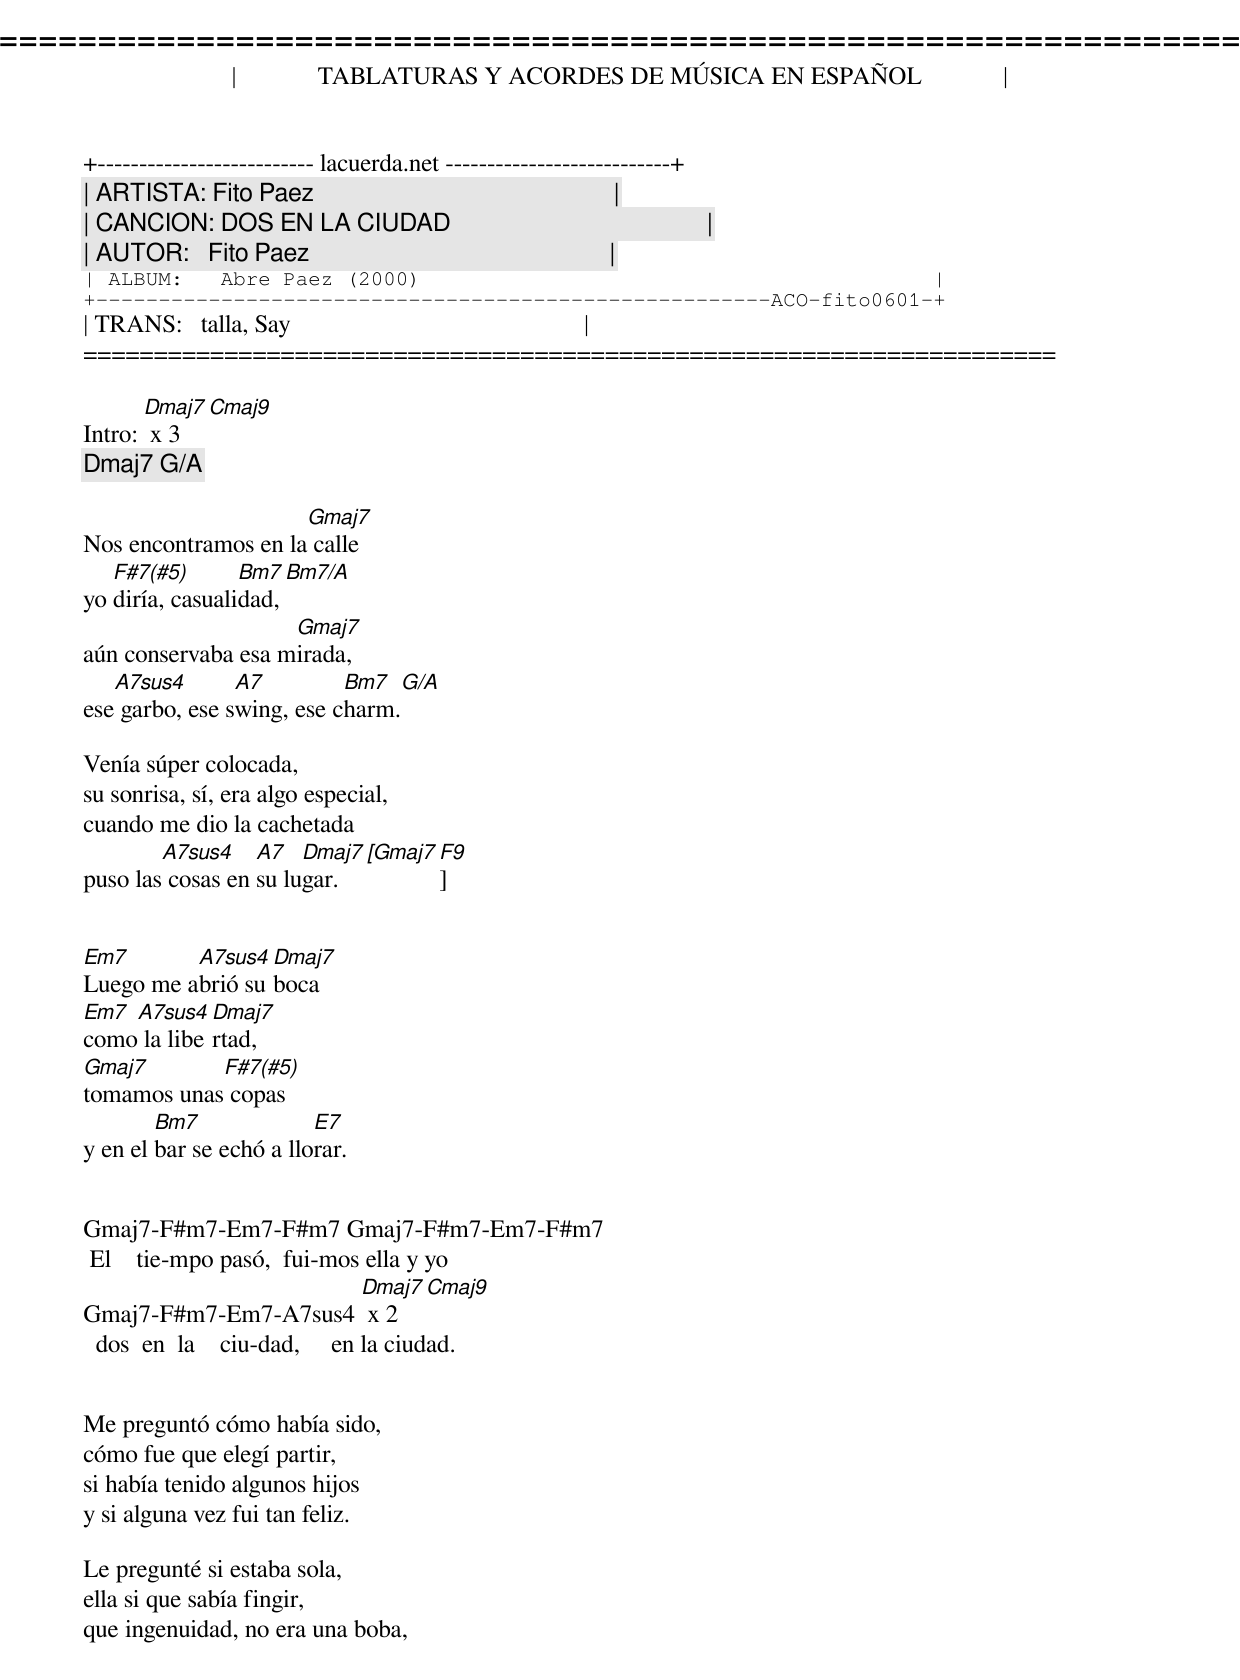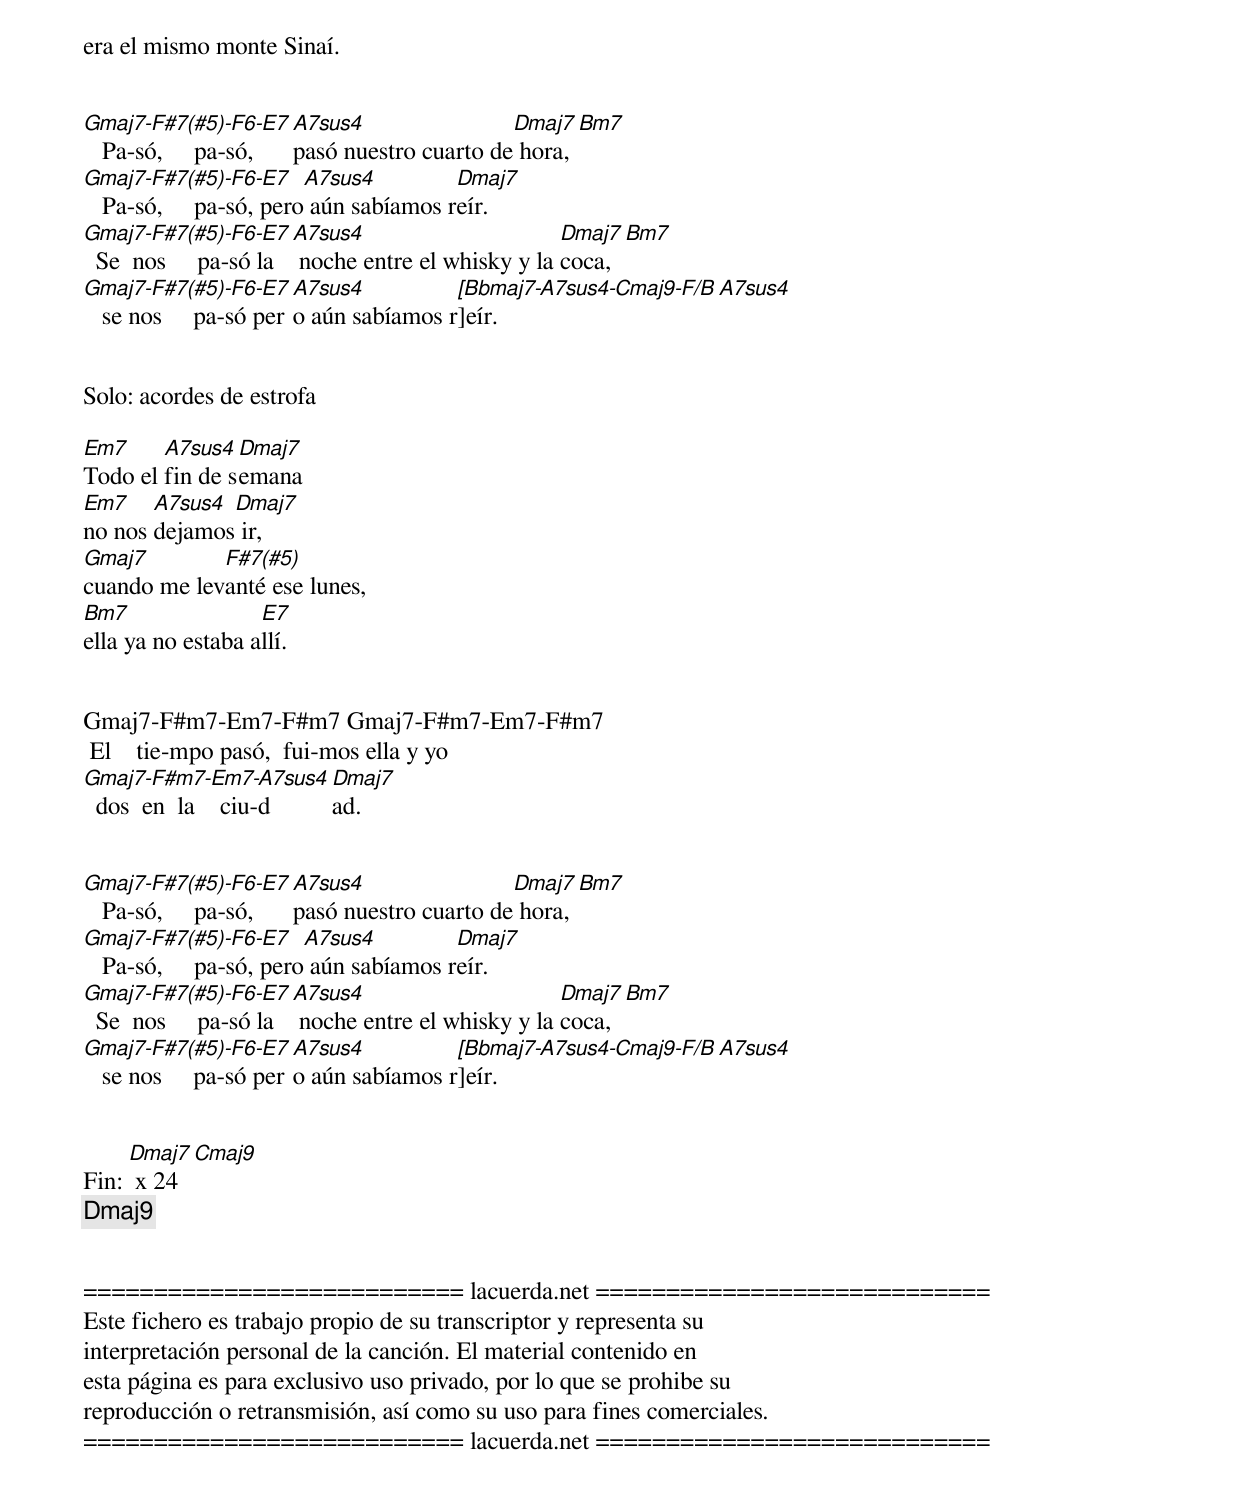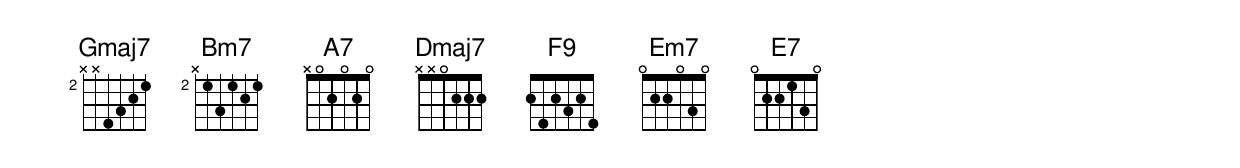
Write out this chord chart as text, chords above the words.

=====================================================================
|             TABLATURAS Y ACORDES DE MÚSICA EN ESPAÑOL             |
+-------------------------- lacuerda.net ---------------------------+
| ARTISTA: Fito Paez                                                |
| CANCION: DOS EN LA CIUDAD                                         |
| AUTOR:   Fito Paez                                                |
| ALBUM:   Abre Paez (2000)                                         |
+------------------------------------------------------ACO-fito0601-+
| TRANS:   talla, Say                                               |
=====================================================================

Intro: [Dmaj7 Cmaj9] x 3
       [Dmaj7 G/A]

                     Gmaj7
Nos encontramos en la calle
   F#7(#5)       Bm7 Bm7/A
yo diría, casualidad,
                    Gmaj7
aún conservaba esa mirada,
   A7sus4       A7         Bm7  G/A
ese garbo, ese swing, ese charm.

Venía súper colocada,
su sonrisa, sí, era algo especial,
cuando me dio la cachetada
        A7sus4    A7   Dmaj7   [Gmaj7 F9]
puso las cosas en su lugar.


Em7       A7sus4  Dmaj7
Luego me abrió su boca
Em7 A7sus4  Dmaj7
como la libertad,
Gmaj7       F#7(#5)
tomamos unas copas
        Bm7              E7
y en el bar se echó a llorar.


Gmaj7-F#m7-Em7-F#m7 Gmaj7-F#m7-Em7-F#m7
 El    tie-mpo pasó,  fui-mos ella y yo
Gmaj7-F#m7-Em7-A7sus4 [Dmaj7 Cmaj9] x 2
  dos  en  la    ciu-dad,     en la ciudad.


Me preguntó cómo había sido,
cómo fue que elegí partir,
si había tenido algunos hijos
y si alguna vez fui tan feliz.

Le pregunté si estaba sola,
ella si que sabía fingir,
que ingenuidad, no era una boba,
era el mismo monte Sinaí.


Gmaj7-F#7(#5)-F6-E7  A7sus4                Dmaj7 Bm7
   Pa-só,     pa-só, pasó nuestro cuarto de hora,
Gmaj7-F#7(#5)-F6-E7      A7sus4         Dmaj7
   Pa-só,     pa-só, pero aún sabíamos reír.
Gmaj7-F#7(#5)-F6-E7   A7sus4                      Dmaj7 Bm7
  Se  nos     pa-só la noche entre el whisky y la coca,
Gmaj7-F#7(#5)-F6-E7    A7sus4          [Bbmaj7-A7sus4-Cmaj9-F/B] A7sus4
   se nos     pa-só pero aún sabíamos reír.


Solo: acordes de estrofa

Em7     A7sus4  Dmaj7
Todo el fin de semana
Em7    A7sus4 Dmaj7
no nos dejamos ir,
Gmaj7        F#7(#5)
cuando me levanté ese lunes,
Bm7                E7
ella ya no estaba allí.


Gmaj7-F#m7-Em7-F#m7 Gmaj7-F#m7-Em7-F#m7
 El    tie-mpo pasó,  fui-mos ella y yo
Gmaj7-F#m7-Em7-A7sus4 Dmaj7
  dos  en  la    ciu-dad.


Gmaj7-F#7(#5)-F6-E7  A7sus4                Dmaj7 Bm7
   Pa-só,     pa-só, pasó nuestro cuarto de hora,
Gmaj7-F#7(#5)-F6-E7      A7sus4         Dmaj7
   Pa-só,     pa-só, pero aún sabíamos reír.
Gmaj7-F#7(#5)-F6-E7   A7sus4                      Dmaj7 Bm7
  Se  nos     pa-só la noche entre el whisky y la coca,
Gmaj7-F#7(#5)-F6-E7    A7sus4          [Bbmaj7-A7sus4-Cmaj9-F/B] A7sus4
   se nos     pa-só pero aún sabíamos reír.


Fin: [Dmaj7 Cmaj9] x 24
     [Dmaj9]


=========================== lacuerda.net ============================
Este fichero es trabajo propio de su transcriptor y representa su
interpretación personal de la canción. El material contenido en
esta página es para exclusivo uso privado, por lo que se prohibe su
reproducción o retransmisión, así como su uso para fines comerciales.
=========================== lacuerda.net ============================
